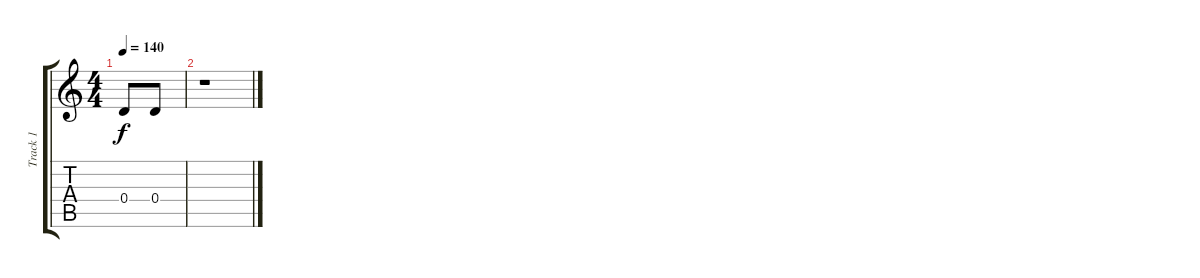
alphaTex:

\track ("Track 1" "Track 1") {instrument distortionguitar}
\staff {score tabs}
\tuning (E4 B3 G3 D3 A2 E2) {hide}
\ts (4 4)
\tempo 140
\clef g2
\ks c
0.4.8{dy f} 0.4.8 |
r.1
